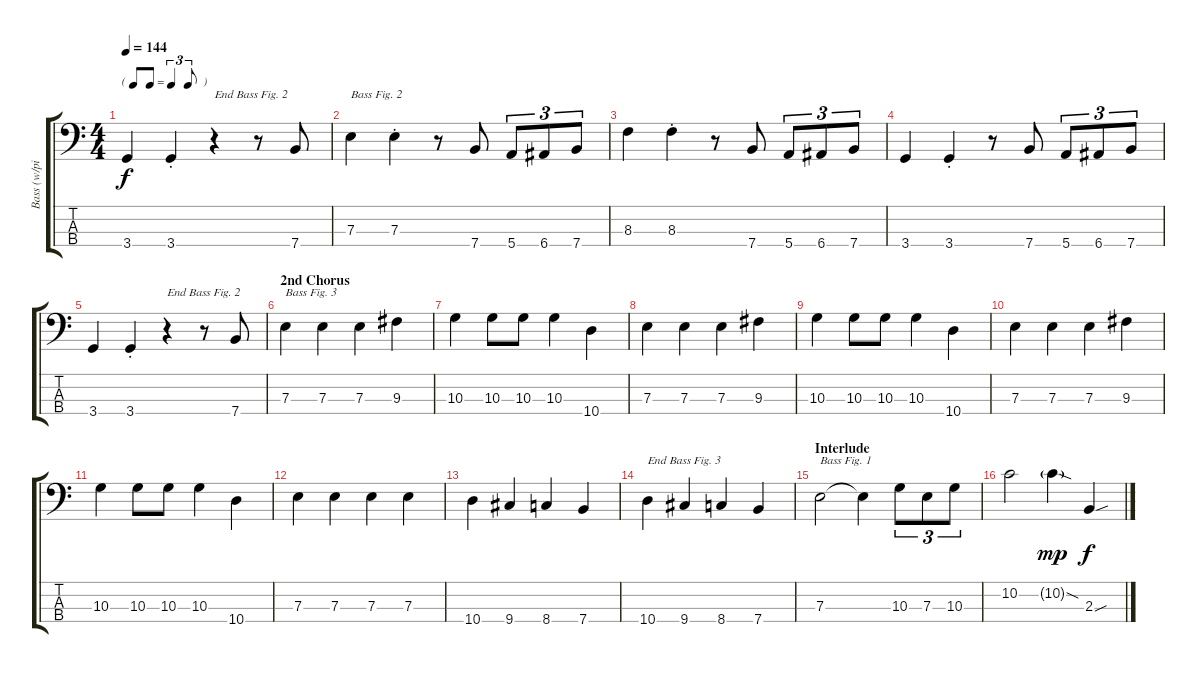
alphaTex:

\track ("Bass (w/pick)" "Bass (w/pi") {instrument electricbasspick}
\staff {score tabs}
\tuning (G2 D2 A1 E1) {hide}
\ts (4 4)
\tf triplet8th
\tempo 144
\clef f4
\ks c
3.4.4{dy f} 3.4{st}.4 r.4{txt "End Bass Fig. 2"} r.8 7.4.8 |
7.3.4{txt "Bass Fig. 2"} 7.3{st}.4 r.8 7.4.8 5.4.8{tu (3 2)} 6.4.8{tu (3 2)} 7.4.8{tu (3 2)} |
8.3.4 8.3{st}.4 r.8 7.4.8 5.4.8{tu (3 2)} 6.4.8{tu (3 2)} 7.4.8{tu (3 2)} |
3.4.4 3.4{st}.4 r.8 7.4.8 5.4.8{tu (3 2)} 6.4.8{tu (3 2)} 7.4.8{tu (3 2)} |
3.4.4 3.4{st}.4 r.4{txt "End Bass Fig. 2"} r.8 7.4.8 |
\section ("" "2nd Chorus")
7.3.4{txt "Bass Fig. 3"} 7.3.4 7.3.4 9.3.4 |
10.3.4 10.3.8 10.3.8 10.3.4 10.4.4 |
7.3.4 7.3.4 7.3.4 9.3.4 |
10.3.4 10.3.8 10.3.8 10.3.4 10.4.4 |
7.3.4 7.3.4 7.3.4 9.3.4 |
10.3.4 10.3.8 10.3.8 10.3.4 10.4.4 |
7.3.4 7.3.4 7.3.4 7.3.4 |
10.4.4 9.4.4 8.4.4 7.4.4 |
10.4.4{txt "End Bass Fig. 3"} 9.4.4 8.4.4 7.4.4 |
\section ("" "Interlude")
7.3.2{txt "Bass Fig. 1"} 7.3{t}.4 10.3.8{tu (3 2)} 7.3.8{tu (3 2)} 10.3.8{tu (3 2)} |
10.2.2 10.2{sod g}.4{dy mp} 2.3{sou}.4{dy f}
